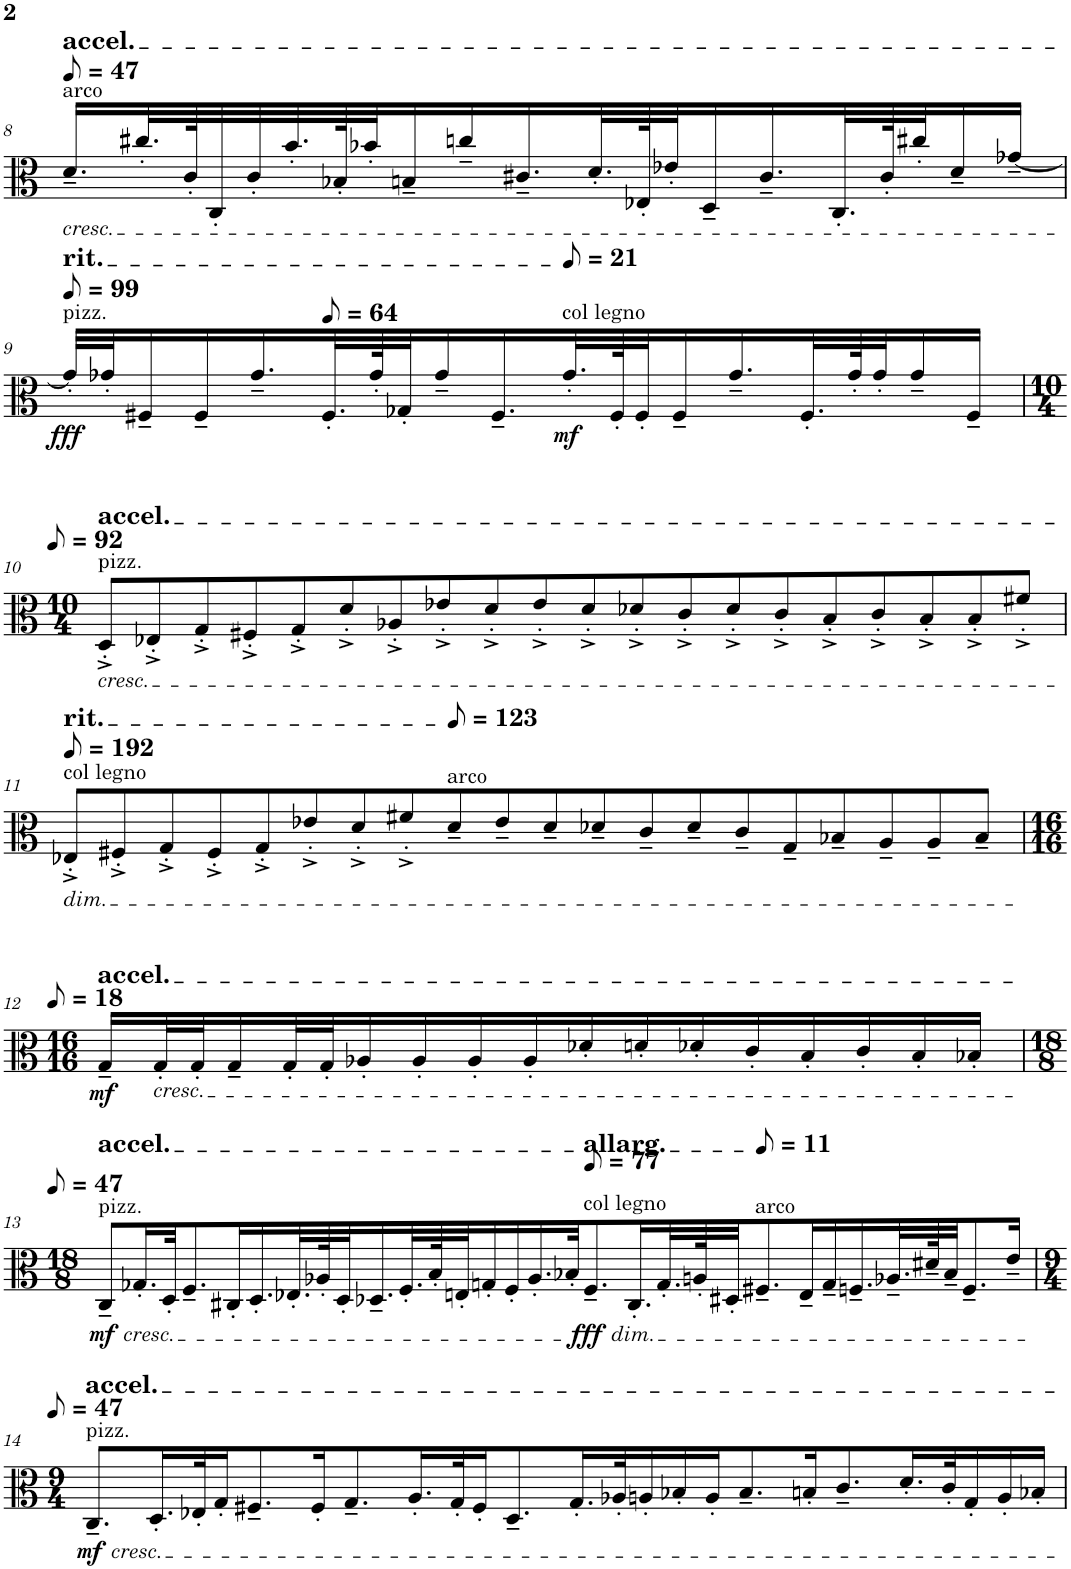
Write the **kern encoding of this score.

**kern	**dynam
*part1	*part1
*staff1	*staff1
*I"Viola	*
*I'Vla.	*
!!LO:PB:g=z
*clefC3	*
*k[]	*
*M4/4	*
*MM24	*
=8	=8
!LO:TX:a:t=arco	!
!LO:TX:b:i:t=cresc.	!
!LO:TX:a:t=accel.	!
16.d~/LL	.
32.cc#X'/L	.
64c'/K	.
32C'/	.
32c'/	.
32.b'/	.
64B-X'/K	.
32b-X'/J	.
16Bn~/	.
16ccn~/	.
16.c#X~/	.
32.d'/L	.
64E-X'/K	.
32e-X'/J	.
16D~/	.
16.c#~/	.
32.C'/L	.
64c#'/K	.
32cc#X'/J	.
16d~/	.
[16g-X~/JJ	.
!!LO:LB:g=z
=9	=9
*MM50	*
!LO:TX:a:t=pizz.	!
!LO:TX:a:t=rit.	!
!	!LO:DY:b
32g-'/LLL]	fff
32g-X'/J	.
16F#X~/	.
16F#~/	.
16.g-~/	.
*MM32	*
32.F#'/L	.
64g-'/K	.
32G-X'/J	.
16g-~/	.
16.F#~/	.
*MM11	*
!LO:TX:a:t=col legno	!
!	!LO:DY:b
32.g-'/L	mf
64F#'/K	.
32F#'/J	.
16F#~/	.
16.g-~/	.
32.F#'/L	.
64g-'/K	.
32g-'/J	.
16g-~/	.
16F#~/JJ	.
!!LO:LB:g=z
=10	=10
*M10/4	*
*MM46	*
!LO:TX:a:t=pizz.	!
!LO:TX:b:i:t=cresc.	!
!LO:TX:a:t=accel.	!
8D'^/L	.
8E-X'^/	.
8G'^/	.
8F#X'^/	.
8G'^/	.
8d'^/	.
8A-X'^/	.
8e-X'^/	.
8d'^/	.
8e-'^/	.
8d'^/	.
8d-X'^/	.
8c'^/	.
8d-'^/	.
8c'^/	.
8B'^/	.
8c'^/	.
8B'^/	.
8B'^/	.
8f#X'^/J	.
!!LO:LB:g=z
=11	=11
*MM96	*
!LO:TX:a:t=col legno	!
!LO:TX:a:t=rit.	!
!LO:TX:b:i:t=dim.	!
8E-X'^/L	.
8F#X'^/	.
8G'^/	.
8F#'^/	.
8G'^/	.
8e-X'^/	.
8d'^/	.
8f#X'^/	.
*MM62	*
!LO:TX:a:t=arco	!
8d~/	.
8e-~/	.
8d~/	.
8d-X~/	.
8c~/	.
8d-~/	.
8c~/	.
8G~/	.
8B-X~/	.
8A~/	.
8A~/	.
8B-~/J	.
!!LO:LB:g=z
=12	=12
*M16/16	*
*MM9	*
!LO:TX:a:t=accel.	!
!	!LO:DY:b
16G~/LL	mf
!LO:TX:b:i:t=cresc.	!
32G'/L	.
32G'/J	.
16G~/	.
32G'/L	.
32G'/J	.
16A-X'/	.
16A-'/	.
16A-'/	.
16A-'/	.
16d-X'/	.
16dn'/	.
16d-X'/	.
16c'/	.
16B'/	.
16c'/	.
16B'/	.
16B-X'/JJ	.
!!LO:LB:g=z
=13	=13
*M18/8	*
*MM24	*
!LO:TX:a:t=pizz.	!
!LO:TX:a:t=accel.	!
!LO:TX:b:i:t=cresc.	!
!	!LO:DY:b
8C~/L	mf
16.G-X'/L	.
32D'/JK	.
8.F~/	.
16C#X'/L	.
16.D'/	.
32.E-X'/L	.
64A-X'/K	.
32D'/J	.
16.D-X~/	.
32.F'/L	.
64B'/K	.
32En'/J	.
16Gn'/	.
16F'/	.
16.A-'/	.
32B-X'/JK	.
*MM39	*
!LO:TX:a:t=col legno	!
!LO:TX:a:t=allarg.	!
!LO:TX:b:i:t=dim.	!
!	!LO:DY:b
8.F~/	fff
16.C#'/L	.
32.G'/L	.
64An'/K	.
32D#X'/JJ	.
*MM6	*
!LO:TX:a:t=arco	!
8.F#X~/	.
16E~/L	.
16G~/	.
16.Fn~/	.
32.A-X~/L	.
64d#X~/K	.
32B-~/JJ	.
8.F~/	.
16e~/Jk	.
!!LO:LB:g=z
=14	=14
*M9/4	*
*MM24	*
!LO:TX:a:t=pizz.	!
!LO:TX:b:i:t=cresc.	!
!LO:TX:a:t=accel.	!
!	!LO:DY:b
8.C~/L	mf
16.D'/L	.
32E-X'/K	.
16G'/J	.
8.F#X~/	.
16F#'/K	.
8.G~/	.
16.A'/L	.
32G'/K	.
16F#'/J	.
8.D~/	.
16.G'/L	.
32A-X'/K	.
16An'/	.
16B-X'/	.
16A'/J	.
8.B-~/	.
16Bn'/K	.
8.c~/	.
16.d'/L	.
32c'/K	.
16G'/	.
16A'/	.
16B-X'/JJ	.
=	=
*-	*-
